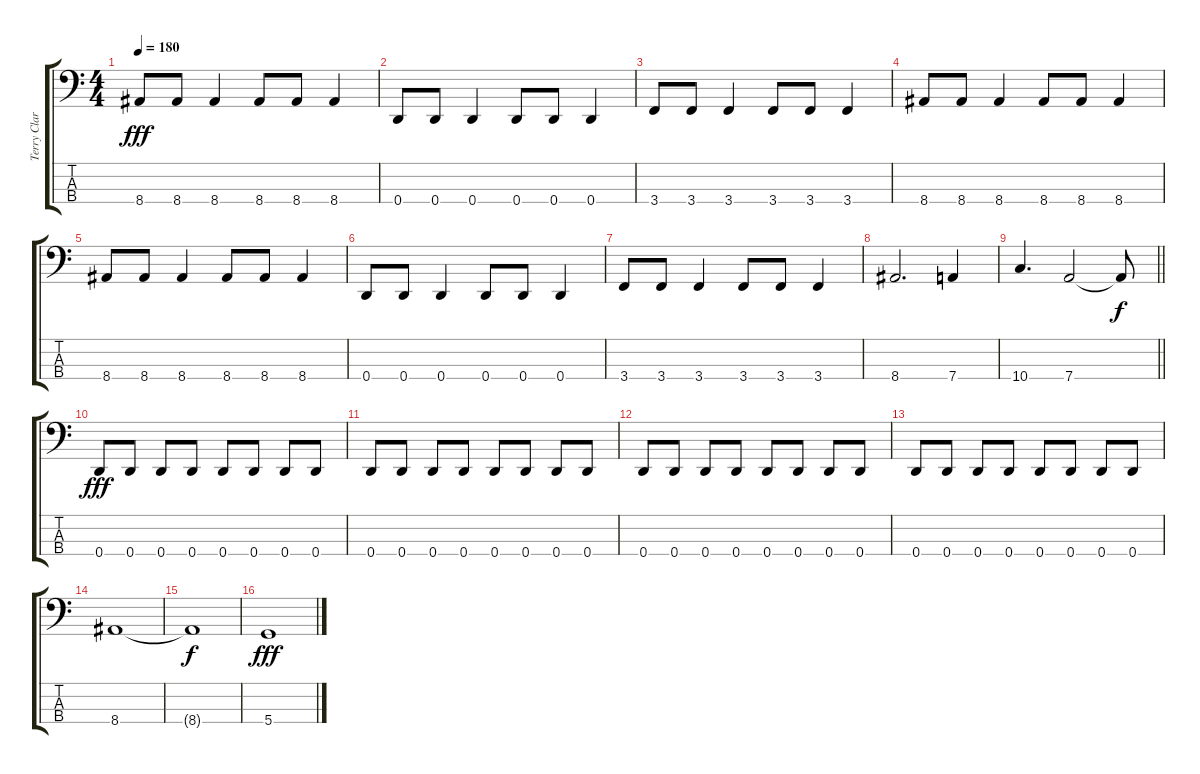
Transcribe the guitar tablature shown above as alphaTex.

\track ("Terry Clark" "Terry Clar") {instrument electricbasspick}
\staff {score tabs}
\tuning (G2 D2 A1 D1) {hide}
\ts (4 4)
\tempo 180
\clef f4
\ks c
8.4.8{dy fff} 8.4.8 8.4.4 8.4.8 8.4.8 8.4.4 |
0.4.8 0.4.8 0.4.4 0.4.8 0.4.8 0.4.4 |
3.4.8 3.4.8 3.4.4 3.4.8 3.4.8 3.4.4 |
8.4.8 8.4.8 8.4.4 8.4.8 8.4.8 8.4.4 |
8.4.8 8.4.8 8.4.4 8.4.8 8.4.8 8.4.4 |
0.4.8 0.4.8 0.4.4 0.4.8 0.4.8 0.4.4 |
3.4.8 3.4.8 3.4.4 3.4.8 3.4.8 3.4.4 |
8.4.2{d} 7.4.4 |
\barLineRight lightlight
10.4.4{d} 7.4.2 7.4{t}.8{dy f} |
0.4.8{dy fff} 0.4.8 0.4.8 0.4.8 0.4.8 0.4.8 0.4.8 0.4.8 |
0.4.8 0.4.8 0.4.8 0.4.8 0.4.8 0.4.8 0.4.8 0.4.8 |
0.4.8 0.4.8 0.4.8 0.4.8 0.4.8 0.4.8 0.4.8 0.4.8 |
0.4.8 0.4.8 0.4.8 0.4.8 0.4.8 0.4.8 0.4.8 0.4.8 |
8.4.1 |
8.4{t}.1{dy f} |
5.4.1{dy fff}
